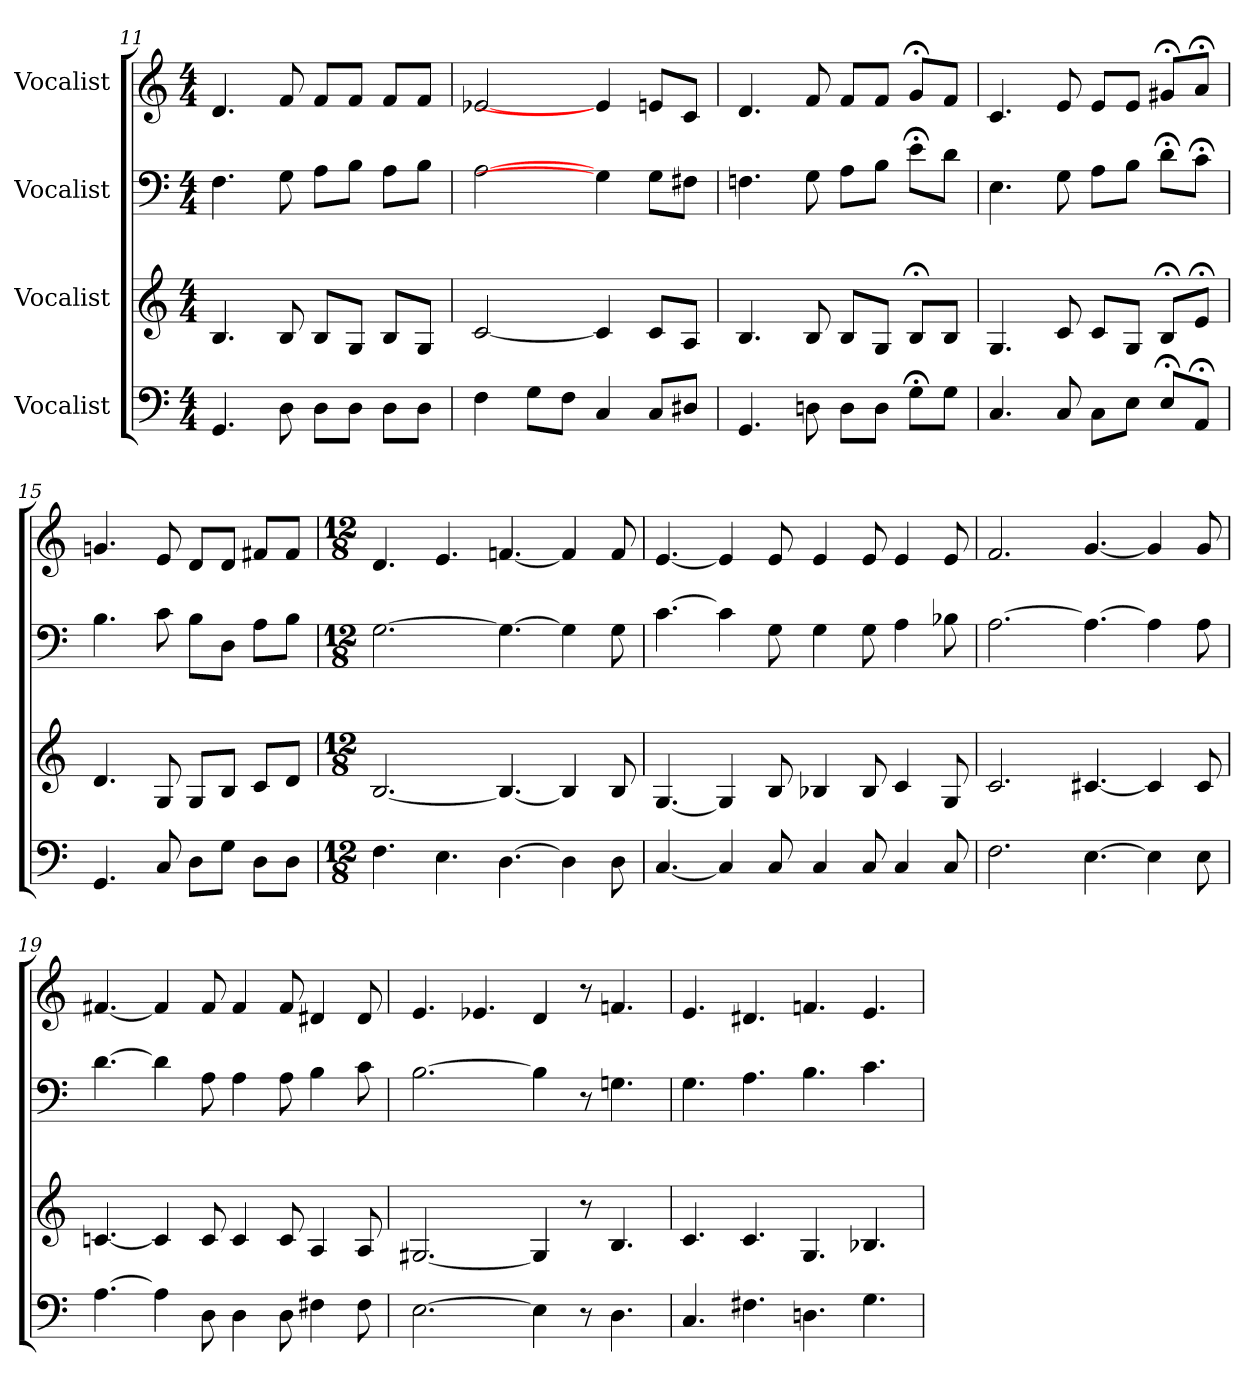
**kern	**kern	**kern	**kern
*part4	*part3	*part2	*part1
*staff4	*staff3	*staff2	*staff1
*I"Vocalist	*I"Vocalist	*I"Vocalist	*I"Vocalist
*M4/4	*M4/4	*M4/4	*M4/4
=11	=11	=11	=11
4.GG	4.B	4.F	4.d
8D	8B	8G	8f
8DL	8BL	8AL	8fL
8DJ	8GJ	8BJ	8fJ
8DL	8BL	8AL	8fL
8DJ	8GJ	8BJ	8fJ
=12	=12	=12	=12
4F	[2c	[2A	[2e-X
8GL	.	.	.
8FJ	.	.	.
4C	4c]	4G]	4en]
8CL	8cL	8GL	8eL
8D#XJ	8AJ	8F#XJ	8cJ
=13	=13	=13	=13
4.GG	4.B	4.Fn	4.d
8Dn	8B	8G	8f
8DL	8BL	8AL	8fL
8DJ	8GJ	8BJ	8fJ
8G;<L	8B;<L	8e;<L	8g;<L
8GJ	8BJ	8dJ	8fJ
=14	=14	=14	=14
4.C	4.G	4.E	4.c
8C	8c	8G	8e
8CL	8cL	8AL	8eL
8EJ	8GJ	8BJ	8eJ
8E;<L	8B;<L	8d;<L	8g#X;<L
8AA;<J	8e;<J	8c;<J	8a;<J
=15	=15	=15	=15
4.GG	4.d	4.B	4.gn
8C	8G	8c	8e
8DL	8GL	8BL	8dL
8GJ	8BJ	8DJ	8dJ
8DL	8cL	8AL	8f#XL
8DJ	8dJ	8BJ	8f#J
=16	=16	=16	=16
*M12/8	*M12/8	*M12/8	*M12/8
4.F	[2.B	[2.G	4.d
4.E	.	.	4.e
[4.D	4.B_	4.G_	[4.fn
4D]	4B]	4G]	4f]
8D	8B	8G	8f
=17	=17	=17	=17
[4.C	[4.G	[4.c	[4.e
4C]	4G]	4c]	4e]
8C	8B	8G	8e
4C	4B-X	4G	4e
8C	8B-	8G	8e
4C	4c	4A	4e
8C	8G	8B-X	8e
=18	=18	=18	=18
2.F	2.c	[2.A	2.f
[4.E	[4.c#X	4.A_	[4.g
4E]	4c#]	4A]	4g]
8E	8c#	8A	8g
=19	=19	=19	=19
[4.A	[4.cn	[4.d	[4.f#X
4A]	4c]	4d]	4f#]
8D	8c	8A	8f#
4D	4c	4A	4f#
8D	8c	8A	8f#
4F#X	4A	4B	4d#X
8F#	8A	8c	8d#
=20	=20	=20	=20
[2.E	[2.G#X	[2.B	4.e
.	.	.	4.e-X
4E]	4G#]	4B]	4d
8r	8r	8r	8r
4.D	4.B	4.Gn	4.fn
=21	=21	=21	=21
4.C	4.c	4.G	4.e
4.F#X	4.c	4.A	4.d#X
4.Dn	4.G	4.B	4.fn
4.G	4.B-X	4.c	4.e
=	=	=	=
*-	*-	*-	*-
